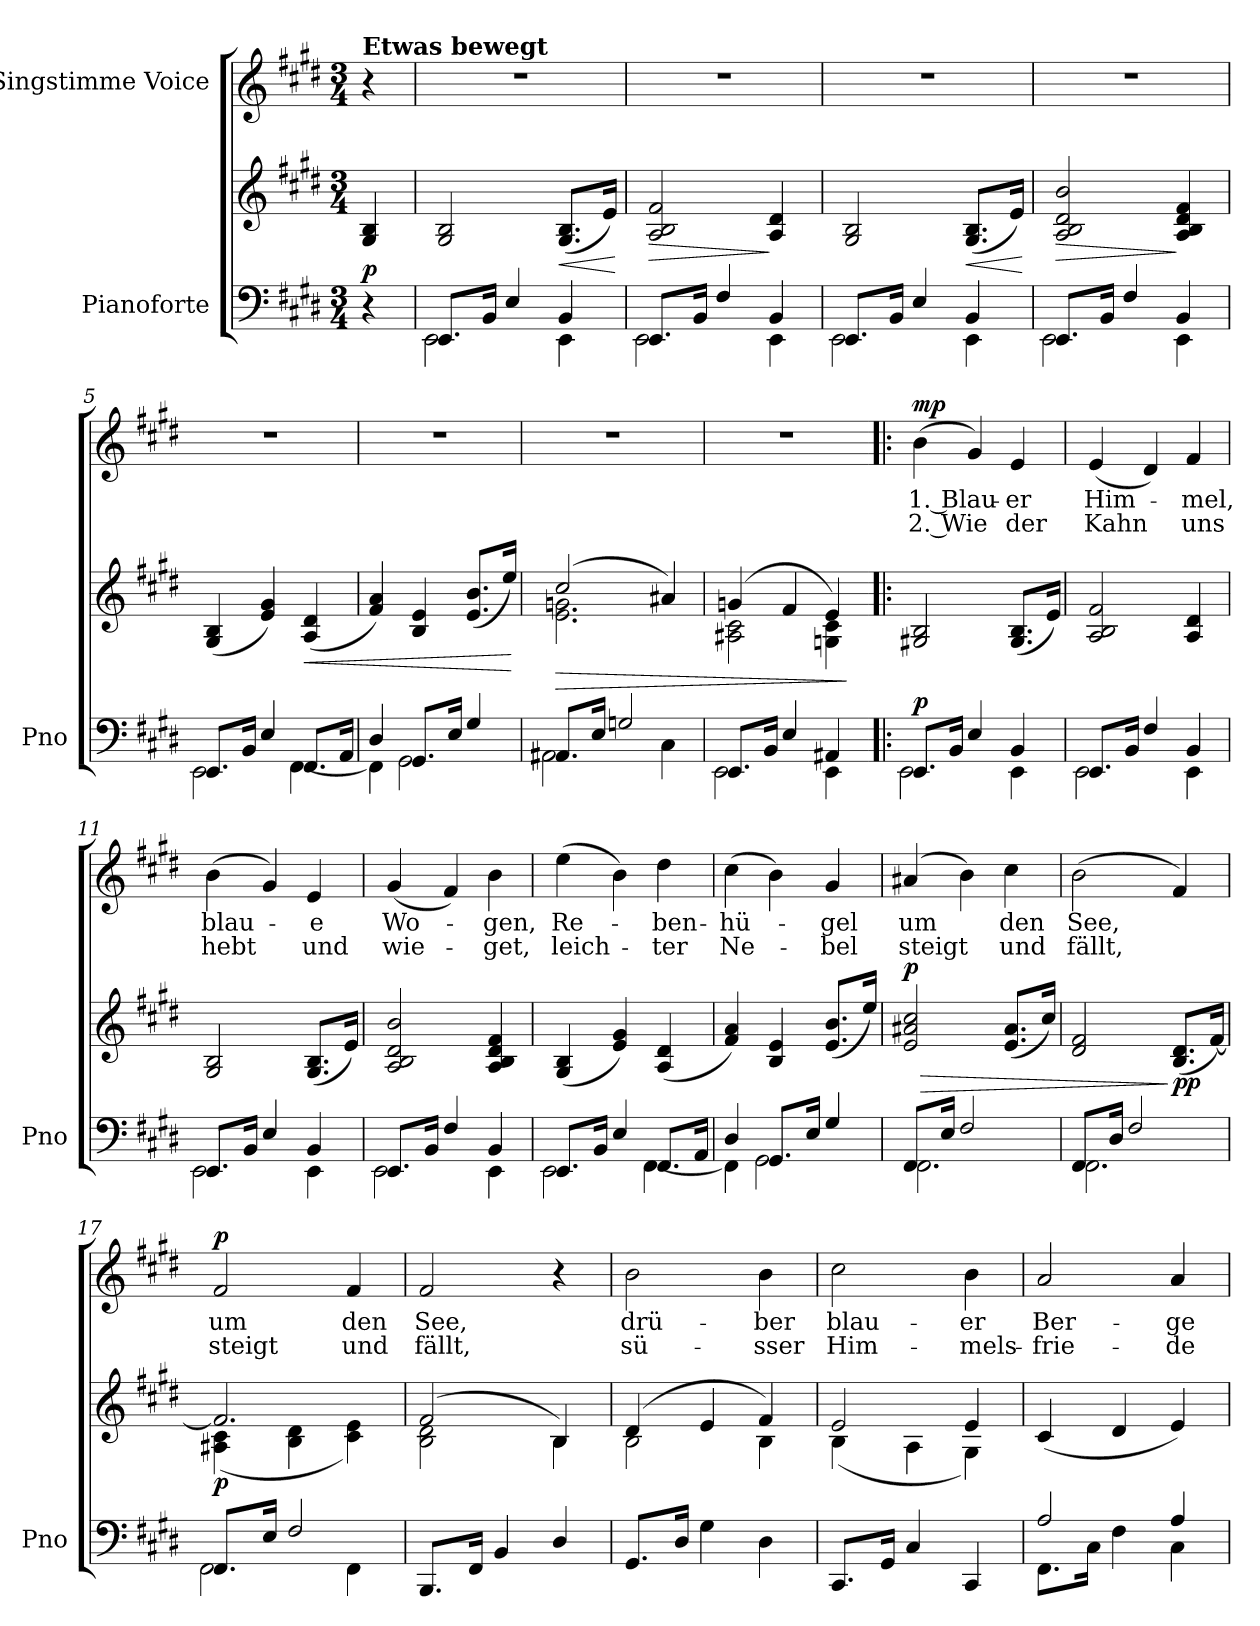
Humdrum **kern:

**kern	**kern	**dynam	**kern	**text	**text	**dynam
*part2	*part2	*part2	*part1	*part1	*part1	*part1
*staff3	*staff2	*staff2/3	*staff1	*staff1	*staff1	*staff1
*I"Pianoforte	*	*	*I"Singstimme Voice	*	*	*
*I'Pno	*	*	*	*	*	*
*clefF4	*clefG2	*	*clefG2	*	*	*
*k[f#c#g#d#]	*k[f#c#g#d#]	*	*k[f#c#g#d#]	*	*	*
*M3/4	*M3/4	*	*M3/4	*	*	*
=	=	=	=	=	=	=
!	!	!	!LO:TX:a:B:t=Etwas bewegt	!	!	!
!	!	!LO:DY:a=2	!	!	!	!
4r	4G#/ 4B/	p	4r	.	.	.
=1	=1	=1	=1	=1	=1	=1
*^	*	*	*	*	*	*
8.EE/L	2EE\	2G#/ 2B/	.	2.r	.	.	.
16BB/Jk	.	.	.	.	.	.	.
4E/	.	.	.	.	.	.	.
!	!	!	!LO:HP:b	!	!	!	!
4BB/	4EE\	(<8.G#/ 8.B/L	<	.	.	.	.
.	.	16e/Jk)	.	.	.	.	.
*v	*v	*	*	*	*	*	*
.	.	[	.	.	.	.
=2	=2	=2	=2	=2	=2	=2
*^	*	*	*	*	*	*
!	!	!	!LO:HP:b	!	!	!	!
8.EE/L	2EE\	2A/ 2B/ 2f#/	>	2.r	.	.	.
16BB/Jk	.	.	.	.	.	.	.
4F#/	.	.	.	.	.	.	.
4BB/	4EE\	4A/ 4d#/	]	.	.	.	.
=3	=3	=3	=3	=3	=3	=3	=3
8.EE/L	2EE\	2G#/ 2B/	.	2.r	.	.	.
16BB/Jk	.	.	.	.	.	.	.
4E/	.	.	.	.	.	.	.
!	!	!	!LO:HP:b	!	!	!	!
4BB/	4EE\	(<8.G#/ 8.B/L	<	.	.	.	.
.	.	16e/Jk)	.	.	.	.	.
*v	*v	*	*	*	*	*	*
.	.	[	.	.	.	.
=4	=4	=4	=4	=4	=4	=4
*^	*	*	*	*	*	*
!	!	!	!LO:HP:b	!	!	!	!
8.EE/L	2EE\	2A/ 2B/ 2d#/ 2b/	>	2.r	.	.	.
16BB/Jk	.	.	.	.	.	.	.
4F#/	.	.	.	.	.	.	.
4BB/	4EE\	4A/ 4B/ 4d#/ 4f#/	]	.	.	.	.
=5	=5	=5	=5	=5	=5	=5	=5
8.EE/L	2EE\	(<4G#/ 4B/	.	2.r	.	.	.
16BB/Jk	.	.	.	.	.	.	.
4E/	.	4e/ 4g#/)	.	.	.	.	.
!	!	!	!LO:HP:b	!	!	!	!
8.FF#/L	[4FF#\	(>4A/ 4d#/	<	.	.	.	.
16AA/Jk	.	.	.	.	.	.	.
!!LO:LB:g=z
=6	=6	=6	=6	=6	=6	=6	=6
4D#/	4FF#\]	4f#/ 4a/)	.	2.r	.	.	.
8.GG#/L	2GG#\	4B/ 4e/	.	.	.	.	.
16E/Jk	.	.	.	.	.	.	.
4G#/	.	(>8.e/ 8.b/L	.	.	.	.	.
.	.	16ee/Jk)	.	.	.	.	.
*v	*v	*	*	*	*	*	*
.	.	[	.	.	.	.
=7	=7	=7	=7	=7	=7	=7
*^	*	*	*	*	*	*
!	!	!	!LO:HP:b	!	!	!	!
*	*	*^	*	*	*	*	*
8.AA#X/L	2AA#\	(>2cc#/	2.e\ 2.gn\	>	2.r	.	.	.
16E/Jk	.	.	.	.	.	.	.	.
2Gn/	.	.	.	.	.	.	.	.
.	4C#\	4a#X/)	.	.	.	.	.	.
=8	=8	=8	=8	=8	=8	=8	=8	=8
8.EE/L	2EE\	(>4gn/	2A#X\ 2c#\	.	2.r	.	.	.
16BB/Jk	.	.	.	.	.	.	.	.
4E/	.	4f#/	.	.	.	.	.	.
4AA#X/	4EE\	4e/)	4Gn\ 4c#\	.	.	.	.	.
*v	*v	*	*	*	*	*	*	*
*	*v	*v	*	*	*	*	*
.	.	]	.	.	.	.
=9!|:	=9!|:	=9!|:	=9!|:	=9!|:	=9!|:	=9!|:
*^	*	*	*	*	*	*
!	!	!	!LO:DY:a=2	!	!LO:LY:b	!LO:LY:b	!LO:DY:a
8.EE/L	2EE\	2G#X/ 2B/	p	(>4b\	1. Blau-	2. Wie	mp
16BB/Jk	.	.	.	.	.	.	.
4E/	.	.	.	4g#/)	.	.	.
!	!	!	!	!	!LO:LY:b	!LO:LY:b	!
4BB/	4EE\	(>8.G#/ 8.B/L	.	4e/	-er	der	.
.	.	16e/Jk)	.	.	.	.	.
=10	=10	=10	=10	=10	=10	=10	=10
!	!	!	!	!	!LO:LY:b	!LO:LY:b	!
8.EE/L	2EE\	2A/ 2B/ 2f#/	.	(<4e/	Him-	Kahn	.
16BB/Jk	.	.	.	.	.	.	.
4F#/	.	.	.	4d#/)	.	.	.
!	!	!	!	!	!LO:LY:b	!LO:LY:b	!
4BB/	4EE\	4A/ 4d#/	.	4f#/	-mel,	uns	.
=11	=11	=11	=11	=11	=11	=11	=11
!	!	!	!	!	!LO:LY:b	!LO:LY:b	!
8.EE/L	2EE\	2G#/ 2B/	.	(>4b\	blau-	hebt	.
16BB/Jk	.	.	.	.	.	.	.
4E/	.	.	.	4g#/)	.	.	.
!	!	!	!	!	!LO:LY:b	!LO:LY:b	!
4BB/	4EE\	(>8.G#/ 8.B/L	.	4e/	-e	und	.
.	.	16e/Jk)	.	.	.	.	.
!!LO:LB:g=z
=12	=12	=12	=12	=12	=12	=12	=12
!	!	!	!	!	!LO:LY:b	!LO:LY:b	!
8.EE/L	2EE\	2A/ 2B/ 2d#/ 2b/	.	(<4g#/	Wo-	wie-	.
16BB/Jk	.	.	.	.	.	.	.
4F#/	.	.	.	4f#/)	.	.	.
!	!	!	!	!	!LO:LY:b	!LO:LY:b	!
4BB/	4EE\	4A/ 4B/ 4d#/ 4f#/	.	4b\	-gen,	-get,	.
=13	=13	=13	=13	=13	=13	=13	=13
!	!	!	!	!	!LO:LY:b	!LO:LY:b	!
8.EE/L	2EE\	(>4G#/ 4B/	.	(>4ee\	Re-	leich-	.
16BB/Jk	.	.	.	.	.	.	.
4E/	.	4e/ 4g#/)	.	4b\)	.	.	.
!	!	!	!	!	!LO:LY:b	!LO:LY:b	!
8.FF#/L	[4FF#\	(>4A/ 4d#/	.	4dd#\	-ben-	-ter	.
16AA/Jk	.	.	.	.	.	.	.
=14	=14	=14	=14	=14	=14	=14	=14
!	!	!	!	!	!LO:LY:b	!LO:LY:b	!
4D#/	4FF#\]	4f#/ 4a/)	.	(>4cc#\	-hü-	Ne-	.
8.GG#/L	2GG#\	4B/ 4e/	.	4b\)	.	.	.
16E/Jk	.	.	.	.	.	.	.
!	!	!	!	!	!LO:LY:b	!LO:LY:b	!
4G#/	.	(>8.e/ 8.b/L	.	4g#/	-gel	-bel	.
.	.	16ee/Jk)	.	.	.	.	.
=15	=15	=15	=15	=15	=15	=15	=15
!	!	!	!LO:HP:b	!	!LO:LY:b	!LO:LY:b	!
!	!	!	!LO:DY:n=1:a	!	!	!	!
8.FF#/L	2.FF#\	2e/ 2a#X/ 2cc#/	> p	(>4a#X/	um	steigt	.
16E/Jk	.	.	.	.	.	.	.
2F#/	.	.	.	4b\)	.	.	.
!	!	!	!	!	!LO:LY:b	!LO:LY:b	!
.	.	(>8.e/ 8.a#/L	.	4cc#\	den	und	.
.	.	16cc#/Jk)	.	.	.	.	.
=16	=16	=16	=16	=16	=16	=16	=16
!	!	!	!	!	!LO:LY:b	!LO:LY:b	!
8.FF#/L	2.FF#\	2d#/ 2f#/	.	(>2b\	See,	fällt,	.
16D#/Jk	.	.	.	.	.	.	.
2F#/	.	.	.	.	.	.	.
!	!	!	!LO:DY:n=1:b	!	!	!	!
.	.	(>8.B/ 8.d#/L	] pp	4f#/)	.	.	.
.	.	[16f#/Jk)	.	.	.	.	.
=17	=17	=17	=17	=17	=17	=17	=17
*	*	*^	*	*	*	*	*
!	!	!	!	!LO:DY:b	!	!LO:LY:b	!LO:LY:b	!LO:DY:a
8.FF#/L	2FF#\	2.f#/]	(<4A#X\ 4c#\	p	2f#/	um	steigt	p
16E/Jk	.	.	.	.	.	.	.	.
2F#/	.	.	4B\ 4d#\	.	.	.	.	.
!	!	!	!	!	!	!LO:LY:b	!LO:LY:b	!
.	4FF#\	.	4c#\ 4e\)	.	4f#/	den	und	.
!!LO:LB:g=z
=18	=18	=18	=18	=18	=18	=18	=18	=18
!	!	!	!	!	!	!LO:LY:b	!LO:LY:b	!
*v	*v	*	*	*	*	*	*	*
8.BBB/L	(>2f#/	2B\ 2d#\	.	2f#/	See,	fällt,	.
16FF#/Jk	.	.	.	.	.	.	.
4BB/	.	.	.	.	.	.	.
4D#/	4B/)	4B\	.	4r	.	.	.
=19	=19	=19	=19	=19	=19	=19	=19
!	!	!	!LO:DY:a=2	!	!LO:LY:b	!LO:LY:b	!
8.GG#/L	(>4d#/	2B\	other-dynamics	2b\	drü-	sü-	.
16D#/Jk	.	.	.	.	.	.	.
4G#\	4e/	.	.	.	.	.	.
!	!	!	!	!	!LO:LY:b	!LO:LY:b	!
4D#\	4f#/)	4B\	.	4b\	-ber	-sser	.
=20	=20	=20	=20	=20	=20	=20	=20
!	!	!	!	!	!LO:LY:b	!LO:LY:b	!
8.CC#/L	2e/	(<4B\	.	2cc#\	blau-	Him-	.
16GG#/Jk	.	.	.	.	.	.	.
4C#/	.	4A\	.	.	.	.	.
!	!	!	!	!	!LO:LY:b	!LO:LY:b	!
4CC#/	4e/	4G#\)	.	4b\	-er	-mels-	.
=21	=21	=21	=21	=21	=21	=21	=21
*^	*	*	*	*	*	*	*
!	!	!	!	!	!	!LO:LY:b	!LO:LY:b	!
*	*	*v	*v	*	*	*	*	*
2A/	8.FF#\L	(<4c#/	.	2a/	Ber-	-frie-	.
.	16C#\Jk	.	.	.	.	.	.
.	4F#\	4d#/	.	.	.	.	.
!	!	!	!	!	!LO:LY:b	!LO:LY:b	!
4A/	4C#\	4e/)	.	4a/	-ge	-de	.
*v	*v	*	*	*	*	*	*
=	=	=	=	=	=	=
*-	*-	*-	*-	*-	*-	*-
